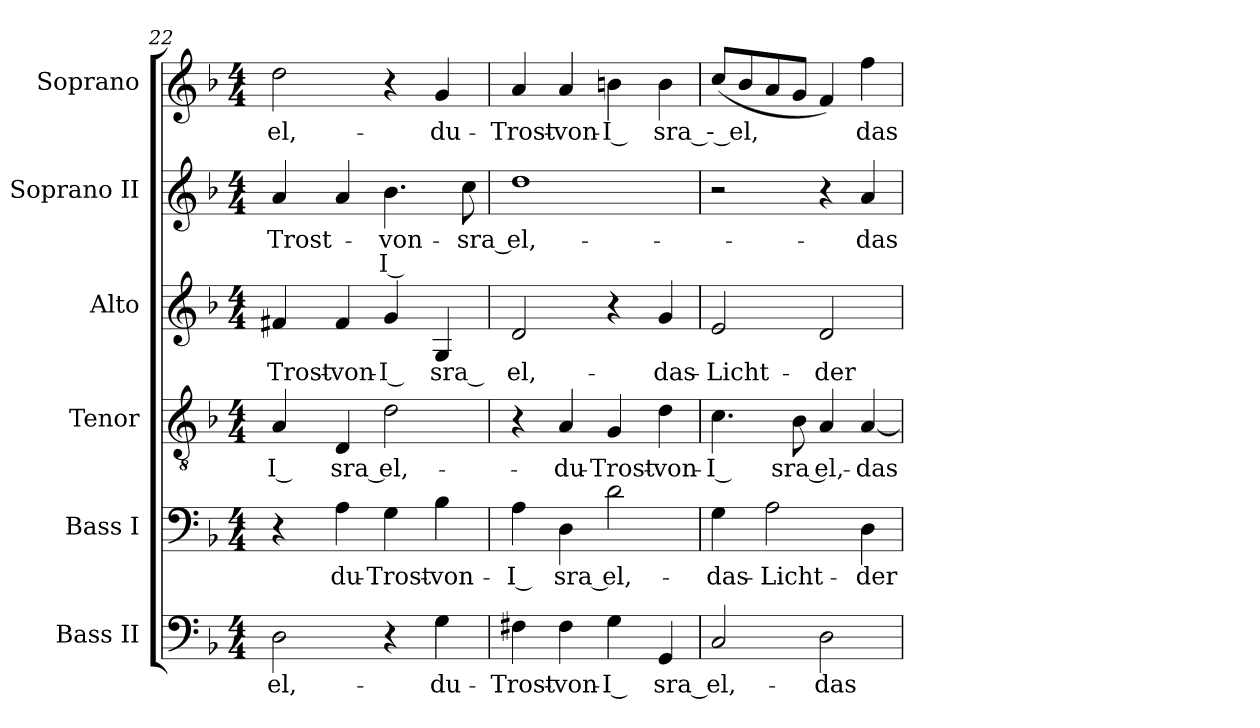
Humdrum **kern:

**kern	**text	**kern	**text	**kern	**text	**kern	**text	**kern	**text	**text	**kern	**text
*part6	*part6	*part5	*part5	*part4	*part4	*part3	*part3	*part2	*part2	*part2	*part1	*part1
*staff6	*staff6	*staff5	*staff5	*staff4	*staff4	*staff3	*staff3	*staff2	*staff2	*staff2	*staff1	*staff1
*I"Bass II	*	*I"Bass I	*	*I"Tenor	*	*I"Alto	*	*I"Soprano  II	*	*	*I"Soprano	*
*I'B II	*	*I'B I	*	*I'T	*	*I'A	*	*I'S II	*	*	*	*
*clefF4	*	*clefF4	*	*clefGv2	*	*clefG2	*	*clefG2	*	*	*clefG2	*
*	*	*	*	*ITrd7c12	*	*	*	*	*	*	*	*
*k[b-]	*	*k[b-]	*	*k[b-]	*	*k[b-]	*	*k[b-]	*	*	*k[b-]	*
*F:	*	*F:	*	*F:	*	*F:	*	*F:	*	*	*F:	*
*M4/4	*	*M4/4	*	*M4/4	*	*M4/4	*	*M4/4	*	*	*M4/4	*
=22	=22	=22	=22	=22	=22	=22	=22	=22	=22	=22	=22	=22
!	!LO:LY:b:color=#000000	!	!	!	!	!	!	!	!	!	!	!
!	!	!	!	!	!LO:LY:b:color=#000000	!	!	!	!	!	!	!
!	!	!	!	!	!	!	!LO:LY:b:color=#000000	!	!	!	!	!
!	!	!	!	!	!	!	!	!	!LO:LY:b:color=#000000	!	!	!
!	!	!	!	!	!	!	!	!	!	!	!	!LO:LY:b:color=#000000
2Di\	-el,-	4r	.	4AAi/	-I --	4f#Xi/	-Trost-	4ai/	-Trost-	.	2ddi\	-el,-
!	!	!	!LO:LY:b:color=#000000	!	!	!	!	!	!	!	!	!
!	!	!	!	!	!LO:LY:b:color=#000000	!	!	!	!	!	!	!
!	!	!	!	!	!	!	!LO:LY:b:color=#000000	!	!	!	!	!
.	.	4Ai\	-du-	4DDi/	-sra --	4f#i/	-von-	4ai/	.	.	.	.
!	!	!	!LO:LY:b:color=#000000	!	!	!	!	!	!	!	!	!
!	!	!	!	!	!LO:LY:b:color=#000000	!	!	!	!	!	!	!
!	!	!	!	!	!	!	!LO:LY:b:color=#000000	!	!	!	!	!
!	!	!	!	!	!	!	!	!	!LO:LY:b:color=#000000	!LO:LY:b:color=#000000	!	!
4r	.	4Gi\	-Trost-	2Di\	-el,-	4gi/	-I --	4.b-i\	-von-	-I --	4r	.
!	!LO:LY:b:color=#000000	!	!	!	!	!	!	!	!	!	!	!
!	!	!	!LO:LY:b:color=#000000	!	!	!	!	!	!	!	!	!
!	!	!	!	!	!	!	!LO:LY:b:color=#000000	!	!	!	!	!
!	!	!	!	!	!	!	!	!	!	!	!	!LO:LY:b:color=#000000
4Gi\	-du-	4B-i\	-von-	.	.	4Gi/	-sra --	.	.	.	4gi/	-du-
!	!	!	!	!	!	!	!	!	!LO:LY:b:color=#000000	!	!	!
.	.	.	.	.	.	.	.	8cci\	-sra --	.	.	.
=23	=23	=23	=23	=23	=23	=23	=23	=23	=23	=23	=23	=23
!	!LO:LY:b:color=#000000	!	!	!	!	!	!	!	!	!	!	!
!	!	!	!LO:LY:b:color=#000000	!	!	!	!	!	!	!	!	!
!	!	!	!	!	!	!	!LO:LY:b:color=#000000	!	!	!	!	!
!	!	!	!	!	!	!	!	!	!LO:LY:b:color=#000000	!	!	!
!	!	!	!	!	!	!	!	!	!	!	!	!LO:LY:b:color=#000000
4F#Xi\	-Trost-	4Ai\	-I --	4r	.	2di/	-el,-	1ddi	-el,-	.	4ai/	-Trost-
!	!LO:LY:b:color=#000000	!	!	!	!	!	!	!	!	!	!	!
!	!	!	!LO:LY:b:color=#000000	!	!	!	!	!	!	!	!	!
!	!	!	!	!	!LO:LY:b:color=#000000	!	!	!	!	!	!	!
!	!	!	!	!	!	!	!	!	!	!	!	!LO:LY:b:color=#000000
4F#i\	-von-	4Di\	-sra --	4AAi/	-du-	.	.	.	.	.	4ai/	-von-
!	!LO:LY:b:color=#000000	!	!	!	!	!	!	!	!	!	!	!
!	!	!	!LO:LY:b:color=#000000	!	!	!	!	!	!	!	!	!
!	!	!	!	!	!LO:LY:b:color=#000000	!	!	!	!	!	!	!
!	!	!	!	!	!	!	!	!	!	!	!	!LO:LY:b:color=#000000
4Gi\	-I --	2di\	-el,-	4GGi/	-Trost-	4r	.	.	.	.	4bni\	-I --
!	!LO:LY:b:color=#000000	!	!	!	!	!	!	!	!	!	!	!
!	!	!	!	!	!LO:LY:b:color=#000000	!	!	!	!	!	!	!
!	!	!	!	!	!	!	!LO:LY:b:color=#000000	!	!	!	!	!
!	!	!	!	!	!	!	!	!	!	!	!	!LO:LY:b:color=#000000
4GGi/	-sra --	.	.	4Di\	-von-	4gi/	-das-	.	.	.	4bi\	-sra --
!!LO:LB:g=z
=24	=24	=24	=24	=24	=24	=24	=24	=24	=24	=24	=24	=24
!	!LO:LY:b:color=#000000	!	!	!	!	!	!	!	!	!	!	!
!	!	!	!LO:LY:b:color=#000000	!	!	!	!	!	!	!	!	!
!	!	!	!	!	!LO:LY:b:color=#000000	!	!	!	!	!	!	!
!	!	!	!	!	!	!	!LO:LY:b:color=#000000	!	!	!	!	!
!	!	!	!	!	!	!	!	!	!	!	!	!LO:LY:b:color=#000000
2Ci/	-el,-	4Gi\	-das-	4.Ci\	-I --	2ei/	-Licht-	2r	.	.	(8cci/L	-- el,
.	.	.	.	.	.	.	.	.	.	.	8b-i/	.
!	!	!	!LO:LY:b:color=#000000	!	!	!	!	!	!	!	!	!
.	.	2Ai\	-Licht-	.	.	.	.	.	.	.	8ai/	.
!	!	!	!	!	!LO:LY:b:color=#000000	!	!	!	!	!	!	!
.	.	.	.	8BB-i\	-sra --	.	.	.	.	.	8gi/J	.
!	!LO:LY:b:color=#000000	!	!	!	!	!	!	!	!	!	!	!
!	!	!	!	!	!LO:LY:b:color=#000000	!	!	!	!	!	!	!
!	!	!	!	!	!	!	!LO:LY:b:color=#000000	!	!	!	!	!
2Di\	-das-	.	.	4AAi/	-el,-	2di/	-der-	4r	.	.	4fi/)	.
!	!	!	!LO:LY:b:color=#000000	!	!	!	!	!	!	!	!	!
!	!	!	!	!	!LO:LY:b:color=#000000	!	!	!	!	!	!	!
!	!	!	!	!	!	!	!	!	!LO:LY:b:color=#000000	!	!	!
!	!	!	!	!	!	!	!	!	!	!	!	!LO:LY:b:color=#000000
.	.	4Di\	-der-	[4AAi/	-das	.	.	4ai/	-das-	.	4ffi\	das-
=	=	=	=	=	=	=	=	=	=	=	=	=
*-	*-	*-	*-	*-	*-	*-	*-	*-	*-	*-	*-	*-
